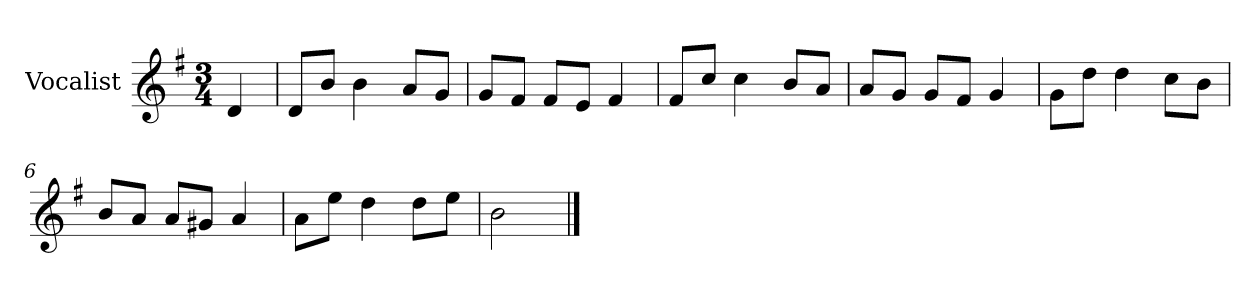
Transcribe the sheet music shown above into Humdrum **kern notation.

**kern
*part1
*staff1
*I"Vocalist
*k[f#]
*G:
*M3/4
=
4d
=1
8dL
8bJ
4b
8aL
8gJ
=2
8gL
8f#J
8f#L
8eJ
4f#
=3
8f#L
8ccJ
4cc
8bL
8aJ
=4
8aL
8gJ
8gL
8f#J
4g
=5
8gL
8ddJ
4dd
8ccL
8bJ
=6
8bL
8aJ
8aL
8g#XJ
4a
=7
8aL
8eeJ
4dd
8ddL
8eeJ
=8
2b
==
*-
